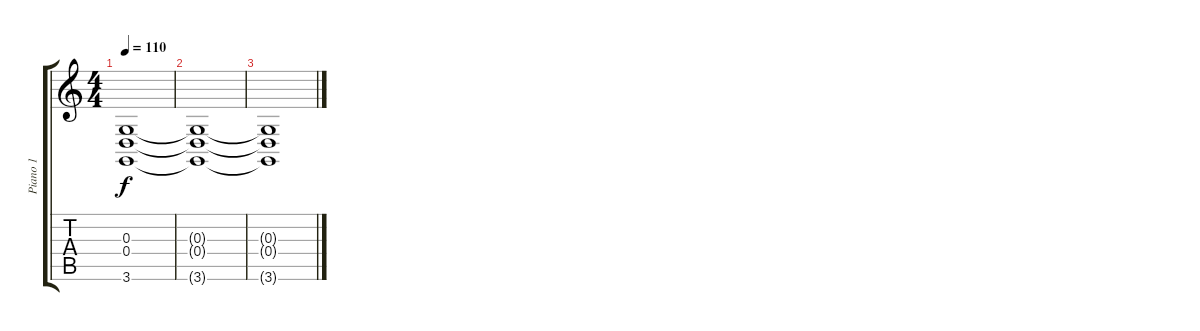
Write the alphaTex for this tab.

\track ("Piano 1" "Piano 1") {instrument acousticgrandpiano}
\staff {score tabs}
\tuning (E4 B3 G3 D3 A2 E2) {hide}
\ts (4 4)
\tempo 110
\clef g2
\ks c
(0.3 0.4 3.6).1{dy f volume 13} |
(0.3{t} 0.4{t} 3.6{t}).1 |
(0.3{t} 0.4{t} 3.6{t}).1
